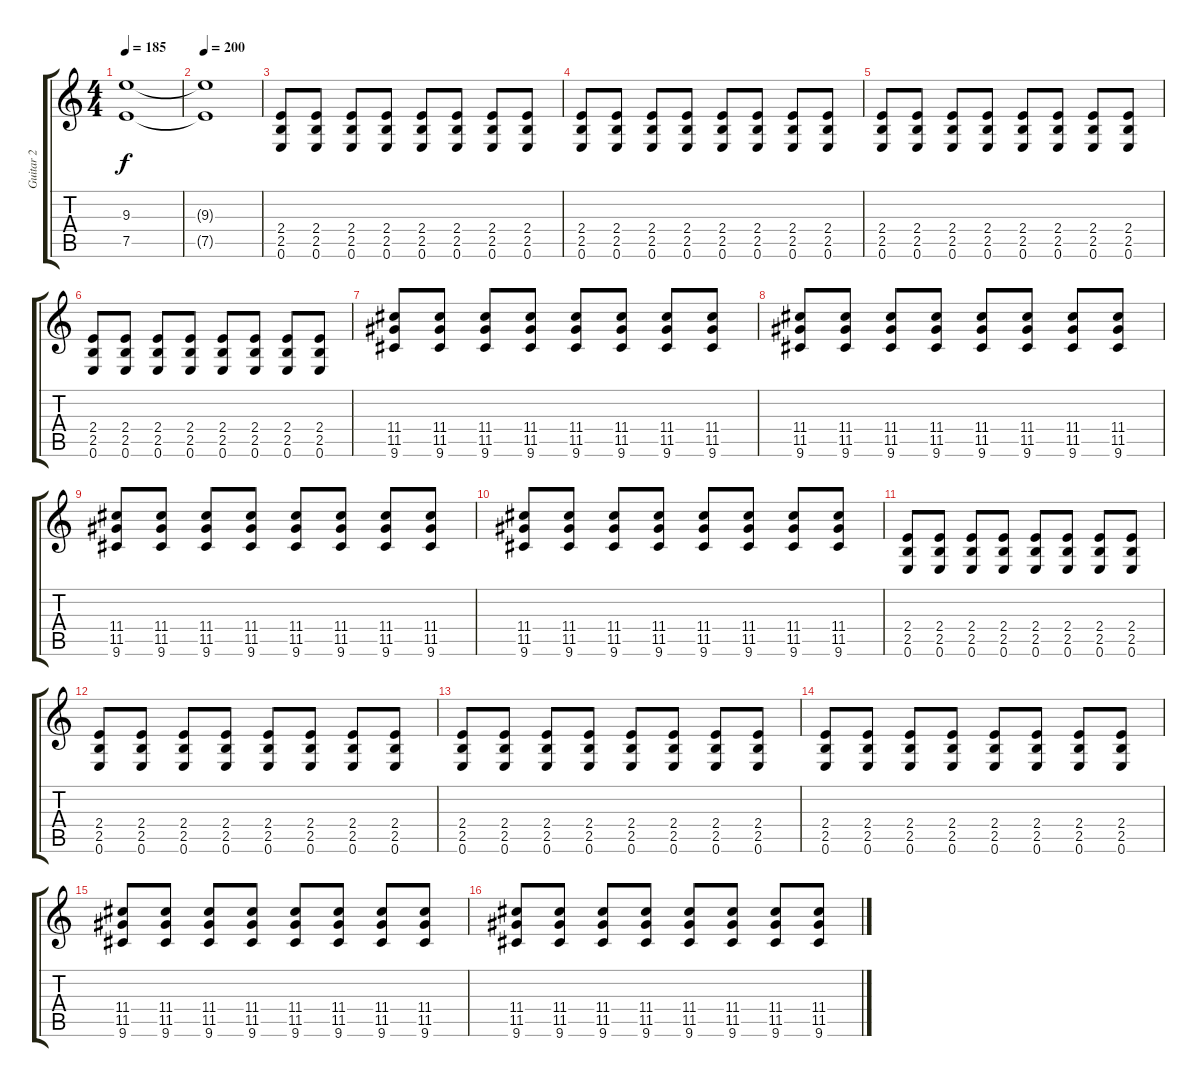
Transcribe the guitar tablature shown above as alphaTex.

\track ("Guitar 2" "Guitar 2") {instrument distortionguitar}
\staff {score tabs}
\tuning (E4 B3 G3 D3 A2 E2) {hide}
\ts (4 4)
\tempo 185
\clef g2
\ks c
(9.3 7.5).1{dy f} |
\tempo 200
(9.3{t} 7.5{t}).1 |
(2.4 2.5 0.6).8{volume 9} (2.4 2.5 0.6).8 (2.4 2.5 0.6).8 (2.4 2.5 0.6).8 (2.4 2.5 0.6).8 (2.4 2.5 0.6).8 (2.4 2.5 0.6).8 (2.4 2.5 0.6).8 |
(2.4 2.5 0.6).8 (2.4 2.5 0.6).8 (2.4 2.5 0.6).8 (2.4 2.5 0.6).8 (2.4 2.5 0.6).8 (2.4 2.5 0.6).8 (2.4 2.5 0.6).8 (2.4 2.5 0.6).8 |
(2.4 2.5 0.6).8{volume 9} (2.4 2.5 0.6).8 (2.4 2.5 0.6).8 (2.4 2.5 0.6).8 (2.4 2.5 0.6).8 (2.4 2.5 0.6).8 (2.4 2.5 0.6).8 (2.4 2.5 0.6).8 |
(2.4 2.5 0.6).8 (2.4 2.5 0.6).8 (2.4 2.5 0.6).8 (2.4 2.5 0.6).8 (2.4 2.5 0.6).8 (2.4 2.5 0.6).8 (2.4 2.5 0.6).8 (2.4 2.5 0.6).8 |
(11.4 11.5 9.6).8{volume 9} (11.4 11.5 9.6).8 (11.4 11.5 9.6).8 (11.4 11.5 9.6).8 (11.4 11.5 9.6).8 (11.4 11.5 9.6).8 (11.4 11.5 9.6).8 (11.4 11.5 9.6).8 |
(11.4 11.5 9.6).8 (11.4 11.5 9.6).8 (11.4 11.5 9.6).8 (11.4 11.5 9.6).8 (11.4 11.5 9.6).8 (11.4 11.5 9.6).8 (11.4 11.5 9.6).8 (11.4 11.5 9.6).8 |
(11.4 11.5 9.6).8{volume 9} (11.4 11.5 9.6).8 (11.4 11.5 9.6).8 (11.4 11.5 9.6).8 (11.4 11.5 9.6).8 (11.4 11.5 9.6).8 (11.4 11.5 9.6).8 (11.4 11.5 9.6).8 |
(11.4 11.5 9.6).8 (11.4 11.5 9.6).8 (11.4 11.5 9.6).8 (11.4 11.5 9.6).8 (11.4 11.5 9.6).8 (11.4 11.5 9.6).8 (11.4 11.5 9.6).8 (11.4 11.5 9.6).8 |
(2.4 2.5 0.6).8{volume 9} (2.4 2.5 0.6).8 (2.4 2.5 0.6).8 (2.4 2.5 0.6).8 (2.4 2.5 0.6).8 (2.4 2.5 0.6).8 (2.4 2.5 0.6).8 (2.4 2.5 0.6).8 |
(2.4 2.5 0.6).8 (2.4 2.5 0.6).8 (2.4 2.5 0.6).8 (2.4 2.5 0.6).8 (2.4 2.5 0.6).8 (2.4 2.5 0.6).8 (2.4 2.5 0.6).8 (2.4 2.5 0.6).8 |
(2.4 2.5 0.6).8{volume 9} (2.4 2.5 0.6).8 (2.4 2.5 0.6).8 (2.4 2.5 0.6).8 (2.4 2.5 0.6).8 (2.4 2.5 0.6).8 (2.4 2.5 0.6).8 (2.4 2.5 0.6).8 |
(2.4 2.5 0.6).8 (2.4 2.5 0.6).8 (2.4 2.5 0.6).8 (2.4 2.5 0.6).8 (2.4 2.5 0.6).8 (2.4 2.5 0.6).8 (2.4 2.5 0.6).8 (2.4 2.5 0.6).8 |
(11.4 11.5 9.6).8{volume 9} (11.4 11.5 9.6).8 (11.4 11.5 9.6).8 (11.4 11.5 9.6).8 (11.4 11.5 9.6).8 (11.4 11.5 9.6).8 (11.4 11.5 9.6).8 (11.4 11.5 9.6).8 |
(11.4 11.5 9.6).8 (11.4 11.5 9.6).8 (11.4 11.5 9.6).8 (11.4 11.5 9.6).8 (11.4 11.5 9.6).8 (11.4 11.5 9.6).8 (11.4 11.5 9.6).8 (11.4 11.5 9.6).8
